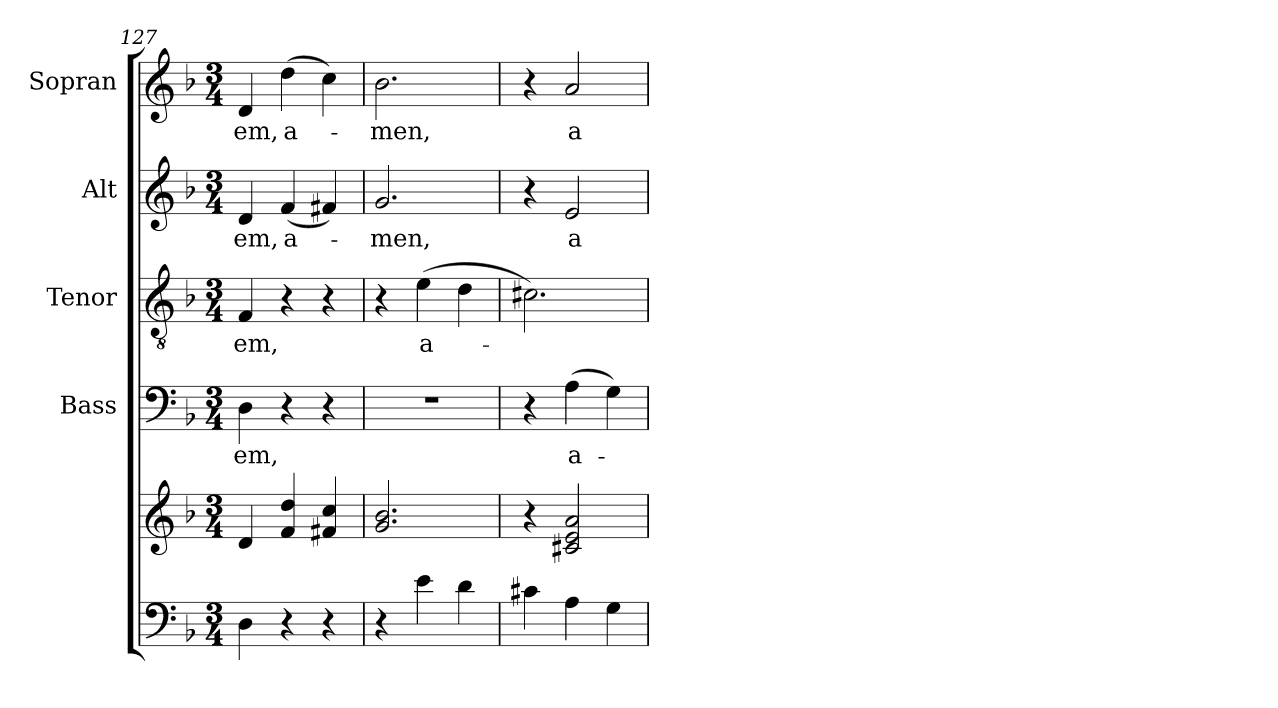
**kern	**kern	**kern	**text	**kern	**text	**kern	**text	**kern	**text
*part5	*part5	*part4	*part4	*part3	*part3	*part2	*part2	*part1	*part1
*staff6	*staff5	*staff4	*staff4	*staff3	*staff3	*staff2	*staff2	*staff1	*staff1
*	*	*I"Bass	*	*I"Tenor	*	*I"Alt	*	*I"Sopran	*
*	*	*I'B.	*	*I'T.	*	*I'A.	*	*I'S.	*
*clefF4	*clefG2	*clefF4	*	*clefGv2	*	*clefG2	*	*clefG2	*
*k[b-]	*k[b-]	*k[b-]	*	*k[b-]	*	*k[b-]	*	*k[b-]	*
*F:	*F:	*F:	*	*F:	*	*F:	*	*F:	*
*M3/4	*M3/4	*M3/4	*	*M3/4	*	*M3/4	*	*M3/4	*
=127	=127	=127	=127	=127	=127	=127	=127	=127	=127
!	!	!	!LO:LY:b	!	!LO:LY:b	!	!LO:LY:b	!	!LO:LY:b
4D\	4d/	4D\	-em,	4F/	-em,	4d/	-em,	4d/	-em,
!	!	!	!	!	!	!	!LO:LY:b	!	!LO:LY:b
4r	4f/ 4dd/	4r	.	4r	.	(<4f/	a-	(>4dd\	a-
4r	4f#X/ 4cc/	4r	.	4r	.	4f#X/)	.	4cc\)	.
!!LO:LB:g=z
=128	=128	=128	=128	=128	=128	=128	=128	=128	=128
!	!	!	!	!	!	!	!LO:LY:b	!	!LO:LY:b
4r	2.g/ 2.b-/	2.r	.	4r	.	2.g/	-men,	2.b-\	-men,
!	!	!	!	!	!LO:LY:b	!	!	!	!
4e\	.	.	.	(>4e\	a-	.	.	.	.
4d\	.	.	.	4d\	.	.	.	.	.
=129	=129	=129	=129	=129	=129	=129	=129	=129	=129
4c#X\	4r	4r	.	2.c#X\)	.	4r	.	4r	.
!	!	!	!LO:LY:b	!	!	!	!LO:LY:b	!	!LO:LY:b
4A\	2c#X/ 2e/ 2a/	(>4A\	a-	.	.	2e/	a-	2a/	a-
4G\	.	4G\)	.	.	.	.	.	.	.
=	=	=	=	=	=	=	=	=	=
*-	*-	*-	*-	*-	*-	*-	*-	*-	*-
